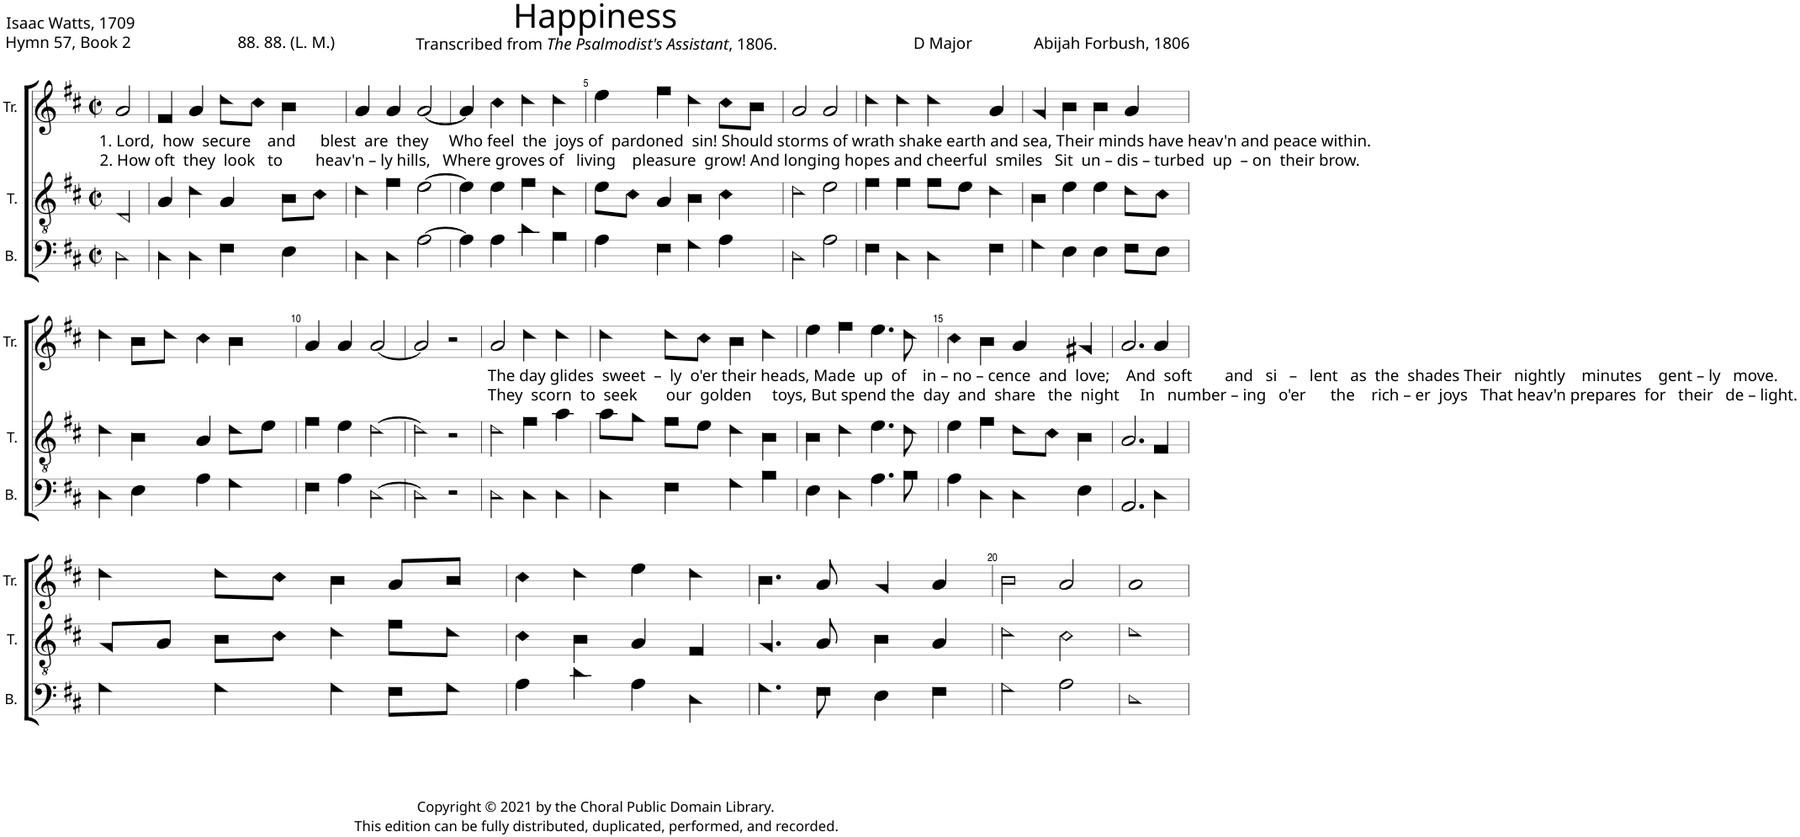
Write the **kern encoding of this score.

**kern	**kern	**kern
*part3	*part2	*part1
*staff3	*staff2	*staff1
*I"B.	*I"T.	*I"Tr.
*I'B.	*I'T.	*I'Tr.
*clefF4	*clefGv2	*clefG2
*k[f#c#]	*k[f#c#]	*k[f#c#]
*M2/2	*M2/2	*M2/2
*met(c|)	*met(c|)	*met(c|)
=1	=1	=1
!	!LO:TX:a:t=1. Lord,  how  secure    and      blest  are  they     Who feel  the  joys of  pardoned  sin! Should storms of wrath shake earth and sea, Their minds have heav'n and peace within.	!
!	!LO:TX:a:t=2. How oft  they  look   to        heav'n – ly hills,   Where groves of   living    pleasure  grow! And longing hopes and cheerful  smiles   Sit  un – dis – turbed  up  – on  their brow.	!
2D!\	2D!/	2a!/
=2	=2	=2
4D!\	4A!/	4f#!/
4D!\	4d!\	4a!/
4F#!\	4A!/	8dd!\L
.	.	8cc#!\J
4E!\	8B!\L	4b!\
.	8c#!\J	.
=3	=3	=3
4D!\	4d!\	4a!/
4D!\	4f#!\	4a!/
[2A!\	[2e!\	[2a!/
=4	=4	=4
4A!\]	4e!\]	4a!/]
4A!\	4e!\	4cc#!\
4d!\	4f#!\	4dd!\
4B!\	4d!\	4dd!\
=5	=5	=5
4A!\	8e!\L	4ee!\
.	8c#!\J	.
4F#!\	4A!/	4ff#!\
4G!\	4B!\	4dd!\
4A!\	4c#!\	8cc#!\L
.	.	8b!\J
=6	=6	=6
2D!\	2d!\	2a!/
2A!\	2e!\	2a!/
=7	=7	=7
4F#!\	4f#!\	4dd!\
4D!\	4f#!\	4dd!\
4D!\	8f#!\L	4dd!\
.	8e!\J	.
4F#!\	4d!\	4a!/
=8	=8	=8
4G!\	4B!\	4g!/
4E!\	4e!\	4b!\
4E!\	4e!\	4b!\
8F#!\L	8d!\L	4a!/
8E!\J	8c#!\J	.
!!LO:LB:g=z
=9	=9	=9
4D!\	4d!\	4dd!\
4E!\	4B!\	8b!\L
.	.	8dd!\J
4A!\	4A!/	4cc#!\
4G!\	8d!\L	4b!\
.	8e!\J	.
=10	=10	=10
4F#!\	4f#!\	4a!/
4A!\	4e!\	4a!/
[2D!\	[2d!\	[2a!/
=11	=11	=11
2D!\]	2d!\]	2a!/]
2r	2r	2r
=12	=12	=12
!	!LO:TX:a:t=The day glides  sweet  –  ly  o'er their heads, Made  up  of    in – no – cence  and  love;    And  soft        and   si   –   lent   as  the  shades Their   nightly    minutes    gent – ly   move.	!
!	!LO:TX:a:t=They  scorn  to  seek       our  golden     toys, But spend the  day  and  share   the  night     In   number – ing   o'er      the    rich – er  joys   That heav'n prepares  for   their   de – light.	!
2D!\	2d!\	2a!/
4D!\	4f#!\	4dd!\
4D!\	4a!\	4dd!\
=13	=13	=13
4D!\	8a!\L	4dd!\
.	8g!\J	.
4F#!\	8f#!\L	8dd!\L
.	8e!\J	8cc#!\J
4G!\	4d!\	4b!\
4B!\	4B!\	4dd!\
=14	=14	=14
4E!\	4B!\	4ee!\
4D!\	4d!\	4ff#!\
4.A!\	4.e!\	4.ee!\
8B!\	8d!\	8dd!\
=15	=15	=15
4A!\	4e!\	4cc#!\
4D!\	4f#!\	4b!\
4D!\	8d!\L	4a!/
.	8c#!\J	.
4E!\	4B!\	4g#X!/
=16	=16	=16
2.AA!/	2.A!/	2.a!/
4D!\	4F#!/	4a!/
!!LO:LB:g=z
=17	=17	=17
4G!\	8G!/L	4dd!\
.	8A!/J	.
4G!\	8B!\L	8dd!\L
.	8c#!\J	8cc#!\J
4G!\	4d!\	4b!\
8F#!\L	8f#!\L	8a!/L
8G!\J	8d!\J	8b!/J
=18	=18	=18
4A!\	4c#!\	4cc#!\
4d!\	4B!\	4dd!\
4A!\	4A!/	4ee!\
4D!\	4F#!/	4dd!\
=19	=19	=19
4.G!\	4.G!/	4.b!\
8F#!\	8A!/	8a!/
4E!\	4B!\	4g!/
4F#!\	4A!/	4a!/
=20	=20	=20
2G!\	2d!\	2b!\
2A!\	2c#!\	2a!/
=21	=21	=21
1D!	1d!	1a!
=	=	=
*-	*-	*-
